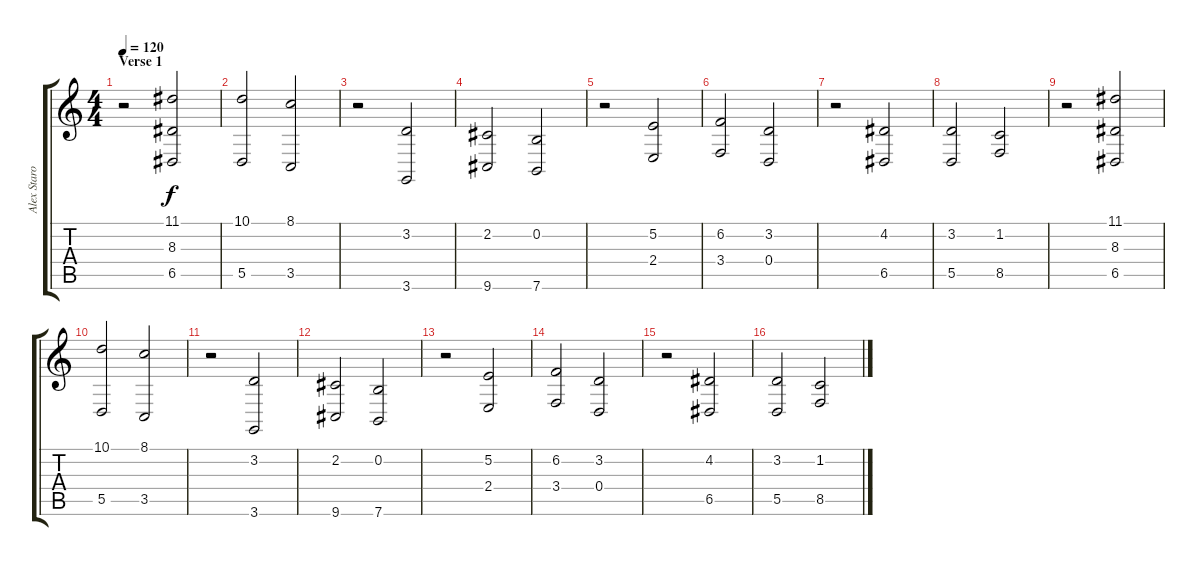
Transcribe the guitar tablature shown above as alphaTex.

\track ("Alex Staropoli - String Ensemble" "Alex Staro") {instrument stringensemble1}
\staff {score tabs}
\tuning (E4 B3 G3 D3 A2 E2) {hide}
\ts (4 4)
\section ("" "Verse 1")
\tempo 120
\clef g2
\ks c
r.2{dy f volume 10 instrument choiraahs} (11.1 8.3 6.5).2 |
(10.1 5.5).2 (8.1 3.5).2 |
r.2 (3.2 3.6).2 |
(2.2 9.6).2 (0.2 7.6).2 |
r.2 (5.2 2.4).2 |
(6.2 3.4).2 (3.2 0.4).2 |
r.2 (4.2 6.5).2 |
(3.2 5.5).2 (1.2 8.5).2 |
r.2{instrument choiraahs} (11.1 8.3 6.5).2 |
(10.1 5.5).2 (8.1 3.5).2 |
r.2 (3.2 3.6).2 |
(2.2 9.6).2 (0.2 7.6).2 |
r.2 (5.2 2.4).2 |
(6.2 3.4).2 (3.2 0.4).2 |
r.2 (4.2 6.5).2 |
(3.2 5.5).2 (1.2 8.5).2
